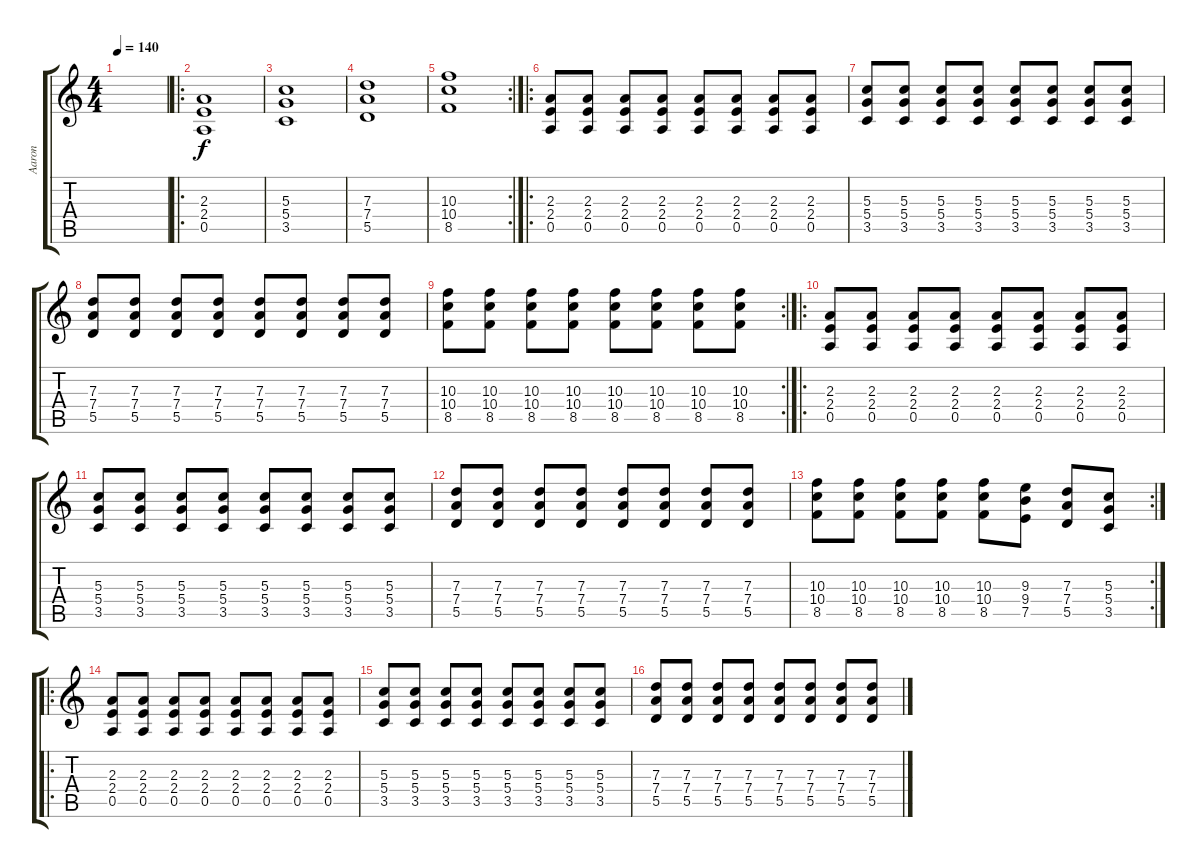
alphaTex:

\track ("Aaron" "Aaron") {instrument distortionguitar}
\staff {score tabs}
\tuning (E4 B3 G3 D3 A2 D2) {hide}
\ts (4 4)
\tempo 140
\clef g2
\ks c
|
\ro
(2.3 2.4 0.5).1 |
(5.3 5.4 3.5).1 |
(7.3 7.4 5.5).1 |
\rc 2
(10.3 10.4 8.5).1 |
\ro
(2.3 2.4 0.5).8 (2.3 2.4 0.5).8 (2.3 2.4 0.5).8 (2.3 2.4 0.5).8 (2.3 2.4 0.5).8 (2.3 2.4 0.5).8 (2.3 2.4 0.5).8 (2.3 2.4 0.5).8 |
(5.3 5.4 3.5).8 (5.3 5.4 3.5).8 (5.3 5.4 3.5).8 (5.3 5.4 3.5).8 (5.3 5.4 3.5).8 (5.3 5.4 3.5).8 (5.3 5.4 3.5).8 (5.3 5.4 3.5).8 |
(7.3 7.4 5.5).8 (7.3 7.4 5.5).8 (7.3 7.4 5.5).8 (7.3 7.4 5.5).8 (7.3 7.4 5.5).8 (7.3 7.4 5.5).8 (7.3 7.4 5.5).8 (7.3 7.4 5.5).8 |
\rc 2
(10.3 10.4 8.5).8 (10.3 10.4 8.5).8 (10.3 10.4 8.5).8 (10.3 10.4 8.5).8 (10.3 10.4 8.5).8 (10.3 10.4 8.5).8 (10.3 10.4 8.5).8 (10.3 10.4 8.5).8 |
\ro
(2.3 2.4 0.5).8 (2.3 2.4 0.5).8 (2.3 2.4 0.5).8 (2.3 2.4 0.5).8 (2.3 2.4 0.5).8 (2.3 2.4 0.5).8 (2.3 2.4 0.5).8 (2.3 2.4 0.5).8 |
(5.3 5.4 3.5).8 (5.3 5.4 3.5).8 (5.3 5.4 3.5).8 (5.3 5.4 3.5).8 (5.3 5.4 3.5).8 (5.3 5.4 3.5).8 (5.3 5.4 3.5).8 (5.3 5.4 3.5).8 |
(7.3 7.4 5.5).8 (7.3 7.4 5.5).8 (7.3 7.4 5.5).8 (7.3 7.4 5.5).8 (7.3 7.4 5.5).8 (7.3 7.4 5.5).8 (7.3 7.4 5.5).8 (7.3 7.4 5.5).8 |
\rc 2
(10.3 10.4 8.5).8 (10.3 10.4 8.5).8 (10.3 10.4 8.5).8 (10.3 10.4 8.5).8 (10.3 10.4 8.5).8 (9.3 9.4 7.5).8 (7.3 7.4 5.5).8 (5.3 5.4 3.5).8 |
\ro
(2.3 2.4 0.5).8 (2.3 2.4 0.5).8 (2.3 2.4 0.5).8 (2.3 2.4 0.5).8 (2.3 2.4 0.5).8 (2.3 2.4 0.5).8 (2.3 2.4 0.5).8 (2.3 2.4 0.5).8 |
(5.3 5.4 3.5).8 (5.3 5.4 3.5).8 (5.3 5.4 3.5).8 (5.3 5.4 3.5).8 (5.3 5.4 3.5).8 (5.3 5.4 3.5).8 (5.3 5.4 3.5).8 (5.3 5.4 3.5).8 |
(7.3 7.4 5.5).8 (7.3 7.4 5.5).8 (7.3 7.4 5.5).8 (7.3 7.4 5.5).8 (7.3 7.4 5.5).8 (7.3 7.4 5.5).8 (7.3 7.4 5.5).8 (7.3 7.4 5.5).8
